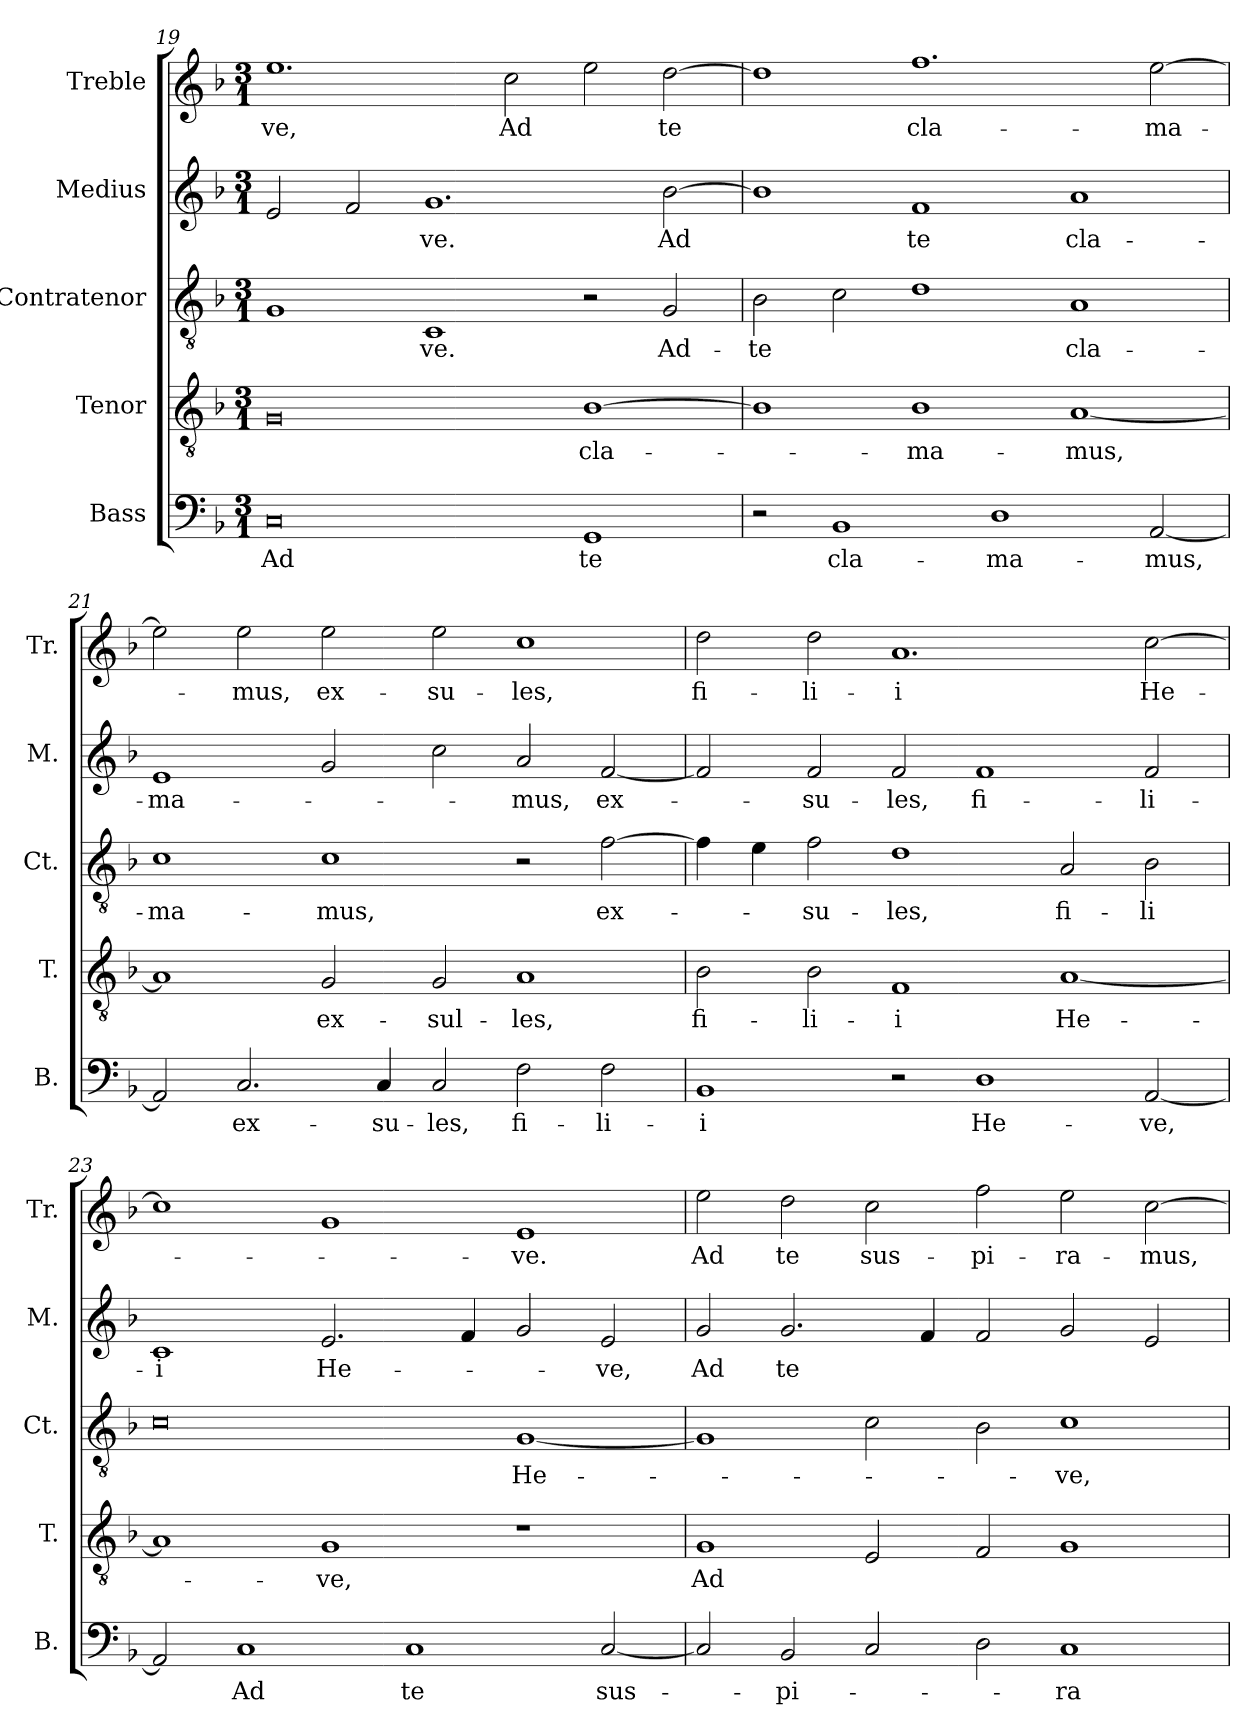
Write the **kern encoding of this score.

**kern	**text	**kern	**text	**kern	**text	**kern	**text	**kern	**text
*part5	*part5	*part4	*part4	*part3	*part3	*part2	*part2	*part1	*part1
*staff5	*staff5	*staff4	*staff4	*staff3	*staff3	*staff2	*staff2	*staff1	*staff1
*I"Bass	*	*I"Tenor	*	*I"Contratenor	*	*I"Medius	*	*I"Treble	*
*I'B.	*	*I'T.	*	*I'Ct.	*	*I'M.	*	*I'Tr.	*
!!LO:PB:g=z
*clefF4	*	*clefGv2	*	*clefGv2	*	*clefG2	*	*clefG2	*
*	*	*ITrd7c12	*	*ITrd7c12	*	*	*	*	*
*k[b-]	*	*k[b-]	*	*k[b-]	*	*k[b-]	*	*k[b-]	*
*d:	*	*d:	*	*d:	*	*d:	*	*d:	*
*M3/1	*	*M3/1	*	*M3/1	*	*M3/1	*	*M3/1	*
=19	=19	=19	=19	=19	=19	=19	=19	=19	=19
!	!LO:LY:b:color=#000000	!	!	!	!	!	!	!	!
!	!	!	!	!	!	!	!	!	!LO:LY:b:color=#000000
0Ci	Ad	0GGi	.	1GGi	.	2ei/	.	1.eei	-ve,
.	.	.	.	.	.	2fi/	.	.	.
!	!	!	!	!	!LO:LY:b:color=#000000	!	!	!	!
!	!	!	!	!	!	!	!LO:LY:b:color=#000000	!	!
.	.	.	.	1CCi	-ve.	1.gi	-ve.	.	.
!	!	!	!	!	!	!	!	!	!LO:LY:b:color=#000000
.	.	.	.	.	.	.	.	2cci\	Ad
!	!LO:LY:b:color=#000000	!	!	!	!	!	!	!	!
!	!	!	!LO:LY:b:color=#000000	!	!	!	!	!	!
1GGi	te	[>1BB-i	cla-	2r	.	.	.	2eei\	.
!	!	!	!	!	!LO:LY:b:color=#000000	!	!	!	!
!	!	!	!	!	!	!	!LO:LY:b:color=#000000	!	!
!	!	!	!	!	!	!	!	!	!LO:LY:b:color=#000000
.	.	.	.	2GGi/	Ad-	[>2b-i\	Ad	[>2ddi\	te
=20	=20	=20	=20	=20	=20	=20	=20	=20	=20
!	!	!	!	!	!LO:LY:b:color=#000000	!	!	!	!
2r	.	1BB-i]	.	2BB-i\	-te	1b-i]	.	1ddi]	.
!	!LO:LY:b:color=#000000	!	!	!	!	!	!	!	!
1BB-i	cla-	.	.	2Ci\	.	.	.	.	.
!	!	!	!LO:LY:b:color=#000000	!	!	!	!	!	!
!	!	!	!	!	!	!	!LO:LY:b:color=#000000	!	!
!	!	!	!	!	!	!	!	!	!LO:LY:b:color=#000000
.	.	1BB-i	-ma-	1Di	.	1fi	te	1.ffi	cla-
!	!LO:LY:b:color=#000000	!	!	!	!	!	!	!	!
1Di	-ma-	.	.	.	.	.	.	.	.
!	!	!	!LO:LY:b:color=#000000	!	!	!	!	!	!
!	!	!	!	!	!LO:LY:b:color=#000000	!	!	!	!
!	!	!	!	!	!	!	!LO:LY:b:color=#000000	!	!
.	.	[<1AAi	-mus,	1AAi	cla-	1ai	cla-	.	.
!	!LO:LY:b:color=#000000	!	!	!	!	!	!	!	!
!	!	!	!	!	!	!	!	!	!LO:LY:b:color=#000000
[<2AAi/	-mus,	.	.	.	.	.	.	[>2eei\	-ma-
=21	=21	=21	=21	=21	=21	=21	=21	=21	=21
!	!	!	!	!	!LO:LY:b:color=#000000	!	!	!	!
!	!	!	!	!	!	!	!LO:LY:b:color=#000000	!	!
2AAi/]	.	1AAi]	.	1Ci	-ma-	1ei	-ma-	2eei\]	.
!	!LO:LY:b:color=#000000	!	!	!	!	!	!	!	!
!	!	!	!	!	!	!	!	!	!LO:LY:b:color=#000000
2.Ci/	ex-	.	.	.	.	.	.	2eei\	-mus,
!	!	!	!LO:LY:b:color=#000000	!	!	!	!	!	!
!	!	!	!	!	!LO:LY:b:color=#000000	!	!	!	!
!	!	!	!	!	!	!	!	!	!LO:LY:b:color=#000000
.	.	2GGi/	ex-	1Ci	-mus,	2gi/	.	2eei\	ex-
!	!LO:LY:b:color=#000000	!	!	!	!	!	!	!	!
4Ci/	-su-	.	.	.	.	.	.	.	.
!	!LO:LY:b:color=#000000	!	!	!	!	!	!	!	!
!	!	!	!LO:LY:b:color=#000000	!	!	!	!	!	!
!	!	!	!	!	!	!	!	!	!LO:LY:b:color=#000000
2Ci/	-les,	2GGi/	-sul-	.	.	2cci\	.	2eei\	-su-
!	!LO:LY:b:color=#000000	!	!	!	!	!	!	!	!
!	!	!	!LO:LY:b:color=#000000	!	!	!	!	!	!
!	!	!	!	!	!	!	!LO:LY:b:color=#000000	!	!
!	!	!	!	!	!	!	!	!	!LO:LY:b:color=#000000
2Fi\	fi-	1AAi	-les,	2r	.	2ai/	-mus,	1cci	-les,
!	!LO:LY:b:color=#000000	!	!	!	!	!	!	!	!
!	!	!	!	!	!LO:LY:b:color=#000000	!	!	!	!
!	!	!	!	!	!	!	!LO:LY:b:color=#000000	!	!
2Fi\	-li-	.	.	[>2Fi\	ex-	[<2fi/	ex-	.	.
!!LO:LB:g=z
=22	=22	=22	=22	=22	=22	=22	=22	=22	=22
!	!LO:LY:b:color=#000000	!	!	!	!	!	!	!	!
!	!	!	!LO:LY:b:color=#000000	!	!	!	!	!	!
!	!	!	!	!	!	!	!	!	!LO:LY:b:color=#000000
1BB-i	-i	2BB-i\	fi-	4Fi\]	.	2fi/]	.	2ddi\	fi-
.	.	.	.	4Ei\	.	.	.	.	.
!	!	!	!LO:LY:b:color=#000000	!	!	!	!	!	!
!	!	!	!	!	!LO:LY:b:color=#000000	!	!	!	!
!	!	!	!	!	!	!	!LO:LY:b:color=#000000	!	!
!	!	!	!	!	!	!	!	!	!LO:LY:b:color=#000000
.	.	2BB-i\	-li-	2Fi\	-su-	2fi/	-su-	2ddi\	-li-
!	!	!	!LO:LY:b:color=#000000	!	!	!	!	!	!
!	!	!	!	!	!LO:LY:b:color=#000000	!	!	!	!
!	!	!	!	!	!	!	!LO:LY:b:color=#000000	!	!
!	!	!	!	!	!	!	!	!	!LO:LY:b:color=#000000
2r	.	1FFi	-i	1Di	-les,	2fi/	-les,	1.ai	-i
!	!LO:LY:b:color=#000000	!	!	!	!	!	!	!	!
!	!	!	!	!	!	!	!LO:LY:b:color=#000000	!	!
1Di	He-	.	.	.	.	1fi	fi-	.	.
!	!	!	!LO:LY:b:color=#000000	!	!	!	!	!	!
!	!	!	!	!	!LO:LY:b:color=#000000	!	!	!	!
.	.	[<1AAi	He-	2AAi/	fi-	.	.	.	.
!	!LO:LY:b:color=#000000	!	!	!	!	!	!	!	!
!	!	!	!	!	!LO:LY:b:color=#000000	!	!	!	!
!	!	!	!	!	!	!	!LO:LY:b:color=#000000	!	!
!	!	!	!	!	!	!	!	!	!LO:LY:b:color=#000000
[<2AAi/	-ve,	.	.	2BB-i\	-li	2fi/	-li-	[>2cci\	He-
=23	=23	=23	=23	=23	=23	=23	=23	=23	=23
!	!	!	!	!	!	!	!LO:LY:b:color=#000000	!	!
2AAi/]	.	1AAi]	.	0Ci	.	1ci	-i	1cci]	.
!	!LO:LY:b:color=#000000	!	!	!	!	!	!	!	!
1Ci	Ad	.	.	.	.	.	.	.	.
!	!	!	!LO:LY:b:color=#000000	!	!	!	!	!	!
!	!	!	!	!	!	!	!LO:LY:b:color=#000000	!	!
.	.	1GGi	-ve,	.	.	2.ei/	He-	1gi	.
!	!LO:LY:b:color=#000000	!	!	!	!	!	!	!	!
1Ci	te	.	.	.	.	.	.	.	.
.	.	.	.	.	.	4fi/	.	.	.
!	!	!	!	!	!LO:LY:b:color=#000000	!	!	!	!
!	!	!	!	!	!	!	!	!	!LO:LY:b:color=#000000
.	.	1r	.	[<1GGi	He-	2gi/	.	1ei	-ve.
!	!LO:LY:b:color=#000000	!	!	!	!	!	!	!	!
!	!	!	!	!	!	!	!LO:LY:b:color=#000000	!	!
[<2Ci/	sus-	.	.	.	.	2ei/	-ve,	.	.
=24	=24	=24	=24	=24	=24	=24	=24	=24	=24
!	!	!	!LO:LY:b:color=#000000	!	!	!	!	!	!
!	!	!	!	!	!	!	!LO:LY:b:color=#000000	!	!
!	!	!	!	!	!	!	!	!	!LO:LY:b:color=#000000
2Ci/]	.	1GGi	Ad	1GGi]	.	2gi/	Ad	2eei\	Ad
!	!LO:LY:b:color=#000000	!	!	!	!	!	!	!	!
!	!	!	!	!	!	!	!LO:LY:b:color=#000000	!	!
!	!	!	!	!	!	!	!	!	!LO:LY:b:color=#000000
2BB-i/	-pi-	.	.	.	.	2.gi/	te	2ddi\	te
!	!	!	!	!	!	!	!	!	!LO:LY:b:color=#000000
2Ci/	.	2EEi/	.	2Ci\	.	.	.	2cci\	sus-
.	.	.	.	.	.	4fi/	.	.	.
!	!	!	!	!	!	!	!	!	!LO:LY:b:color=#000000
2Di\	.	2FFi/	.	2BB-i\	.	2fi/	.	2ffi\	-pi-
!	!LO:LY:b:color=#000000	!	!	!	!	!	!	!	!
!	!	!	!	!	!LO:LY:b:color=#000000	!	!	!	!
!	!	!	!	!	!	!	!	!	!LO:LY:b:color=#000000
1Ci	-ra-	1GGi	.	1Ci	-ve,	2gi/	.	2eei\	-ra-
!	!	!	!	!	!	!	!	!	!LO:LY:b:color=#000000
.	.	.	.	.	.	2ei/	.	[>2cci\	-mus,
=	=	=	=	=	=	=	=	=	=
*-	*-	*-	*-	*-	*-	*-	*-	*-	*-
